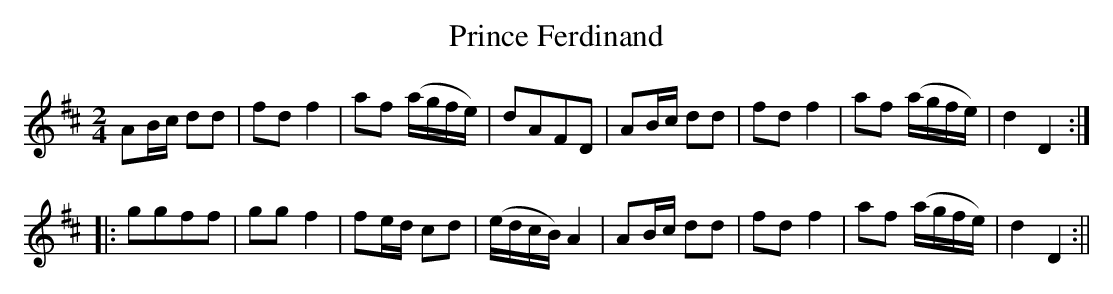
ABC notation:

X:1
T:Prince Ferdinand
M:2/4
L:1/8
K:D
AB/c/ dd|fd f2|af (a/g/f/e/)|dAFD|AB/c/ dd|fd f2|af (a/g/f/e/)|d2 D2:|
|:ggff|gg f2|fe/d/ cd|(e/d/c/B/) A2|AB/c/ dd|fd f2|af (a/g/f/e/)|d2 D2:||
